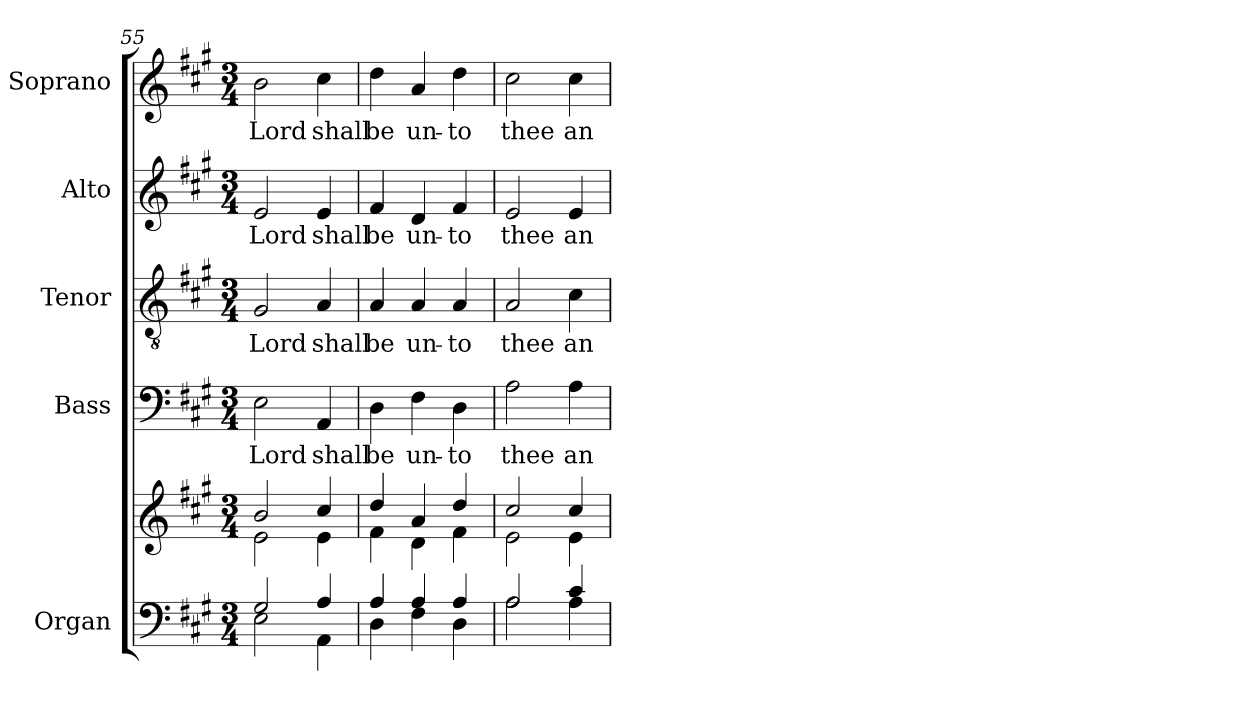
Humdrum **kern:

**kern	**kern	**kern	**text	**kern	**text	**kern	**text	**kern	**text
*part5	*part5	*part4	*part4	*part3	*part3	*part2	*part2	*part1	*part1
*staff6	*staff5	*staff4	*staff4	*staff3	*staff3	*staff2	*staff2	*staff1	*staff1
*I"Organ	*	*I"Bass	*	*I"Tenor	*	*I"Alto	*	*I"Soprano	*
*	*	*I'B	*	*I'T	*	*I'A	*	*I'S	*
*clefF4	*clefG2	*clefF4	*	*clefGv2	*	*clefG2	*	*clefG2	*
*k[f#c#g#]	*k[f#c#g#]	*k[f#c#g#]	*	*k[f#c#g#]	*	*k[f#c#g#]	*	*k[f#c#g#]	*
*A:	*A:	*A:	*	*A:	*	*A:	*	*A:	*
*M3/4	*M3/4	*M3/4	*	*M3/4	*	*M3/4	*	*M3/4	*
=55	=55	=55	=55	=55	=55	=55	=55	=55	=55
*^	*^	*	*	*	*	*	*	*	*
!	!	!	!	!	!LO:LY:b	!	!LO:LY:b	!	!LO:LY:b	!	!LO:LY:b
2G#	2E	2b/	2e	2E	Lord	2G#	Lord	2e	Lord	2b	Lord
!	!	!	!	!	!LO:LY:b	!	!LO:LY:b	!	!LO:LY:b	!	!LO:LY:b
4A	4AA\	4cc#/	4e	4AA	shall	4A	shall	4e	shall	4cc#	shall
=56	=56	=56	=56	=56	=56	=56	=56	=56	=56	=56	=56
!	!	!	!	!	!LO:LY:b	!	!LO:LY:b	!	!LO:LY:b	!	!LO:LY:b
4A	4D	4dd	4f#\	4D	be	4A	be	4f#	be	4dd	be
!	!	!	!	!	!LO:LY:b	!	!LO:LY:b	!	!LO:LY:b	!	!LO:LY:b
4A	4F#	4a	4d	4F#	un-	4A	un-	4d	un-	4a	un-
!	!	!	!	!	!LO:LY:b	!	!LO:LY:b	!	!LO:LY:b	!	!LO:LY:b
4A	4D	4dd	4f#\	4D	-to	4A	-to	4f#	-to	4dd	-to
=57	=57	=57	=57	=57	=57	=57	=57	=57	=57	=57	=57
!	!	!	!	!	!LO:LY:b	!	!LO:LY:b	!	!LO:LY:b	!	!LO:LY:b
2A	2A	2cc#/	2e	2A	thee	2A	thee	2e	thee	2cc#	thee
!	!	!	!	!	!LO:LY:b	!	!LO:LY:b	!	!LO:LY:b	!	!LO:LY:b
4c#	4A	4cc#/	4e	4A	an	4c#	an	4e	an	4cc#	an
*v	*v	*	*	*	*	*	*	*	*	*	*
*	*v	*v	*	*	*	*	*	*	*	*
=	=	=	=	=	=	=	=	=	=
*-	*-	*-	*-	*-	*-	*-	*-	*-	*-
